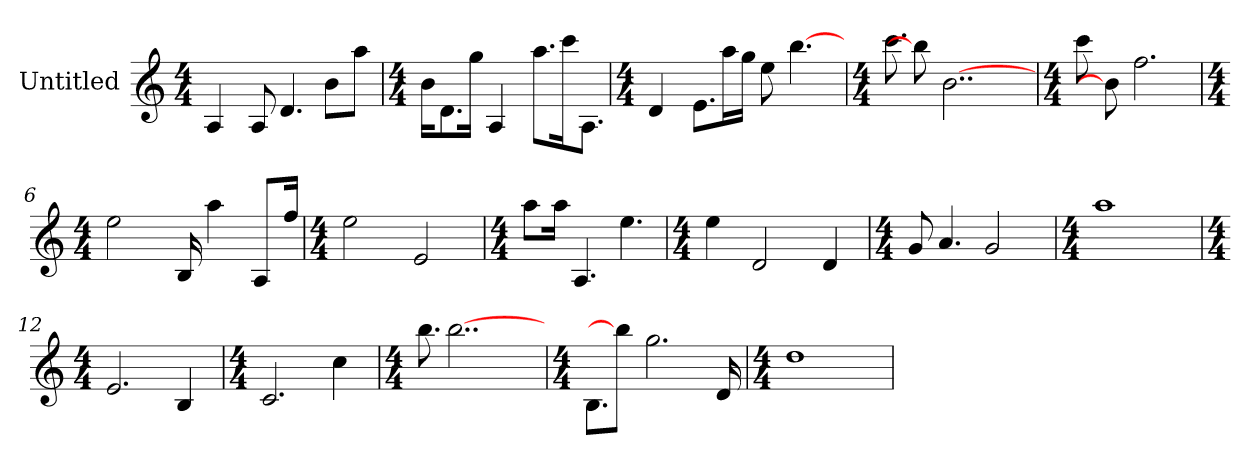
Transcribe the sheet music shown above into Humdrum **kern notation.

**kern
*part1
*staff1
*I"Untitled
*k[]
*C:
*M4/4
=1
4A
8A
!LO:N:vis=4.
4d
8bL
8aaJ
=2
*k[]
*C:
*M4/4
16bKL
!LO:N:vis=8.
8d
16ggJk
4A
!LO:N:vis=8.
8aaL
16cccK
!LO:N:vis=8.
8AJ
=3
*k[]
*C:
*M4/4
4d
!LO:N:vis=8.
8eL
16aaL
16ggJJ
8ee
[4.bb
=4
*k[]
*C:
*M4/4
!LO:N:vis=8.
8ccc
8bb]
[2..b
=5
*k[]
*C:
*M4/4
8ccc
8b]
!LO:N:vis=2.
2ff
=6
*k[]
*C:
*M4/4
2ee
16B
4aa
8AL
16ffJk
=7
*k[]
*C:
*M4/4
2ee
2e
=8
*k[]
*C:
*M4/4
8aaL
16aaJk
!LO:N:vis=4.
4A
!LO:N:vis=4.
4ee
=9
*k[]
*C:
*M4/4
4ee
2d
4d
=10
*k[]
*C:
*M4/4
8g
!LO:N:vis=4.
4a
2g
=11
*k[]
*C:
*M4/4
1aa
=12
*k[]
*C:
*M4/4
!LO:N:vis=2.
2e
4B
=13
*k[]
*C:
*M4/4
!LO:N:vis=2.
2c
4cc
=14
*k[]
*C:
*M4/4
!LO:N:vis=8.
8bb
[2..bb
=15
*k[]
*C:
*M4/4
!LO:N:vis=8.
8BL
8bbJ]
!LO:N:vis=2.
2gg
16d
=16
*k[]
*C:
*M4/4
1dd
=
*-
